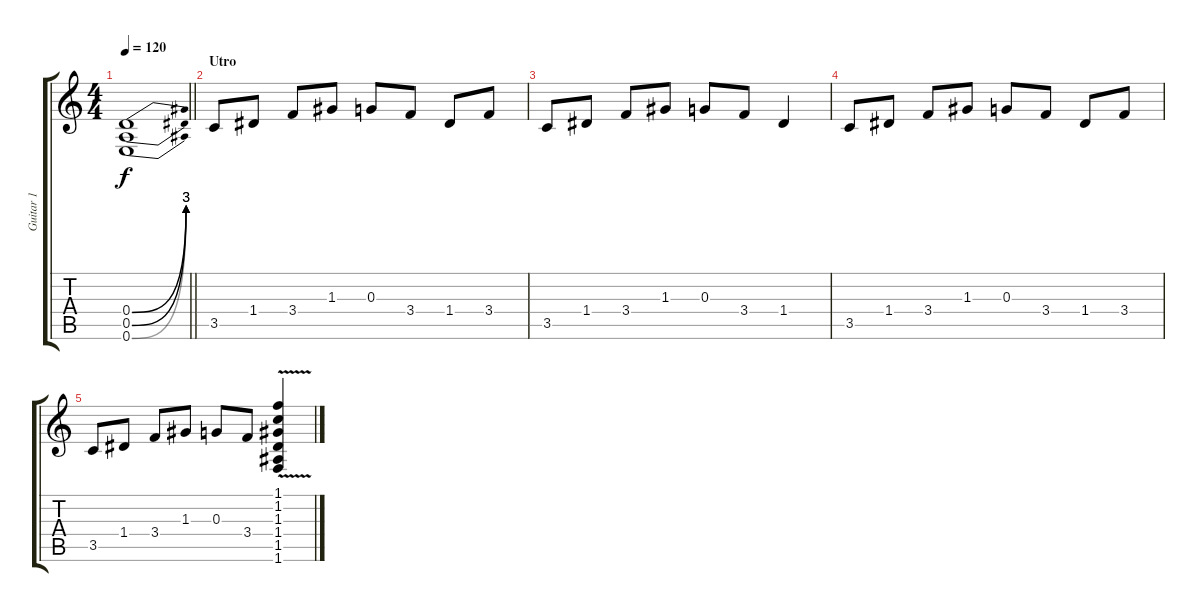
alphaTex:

\track ("Guitar 1" "Guitar 1") {instrument distortionguitar}
\staff {score tabs}
\tuning (E4 B3 G3 D3 A2 E2) {hide}
\ts (4 4)
\tempo 120
\clef g2
\barLineRight lightlight
\ks c
(0.4{be (bend 0 0 60 12) t} 0.5{be (bend 0 0 60 12) t} 0.6{be (bend 0 0 60 12) t}).1{dy f} |
\section ("" "Utro")
3.5.8 1.4.8 3.4.8 1.3.8 0.3.8 3.4.8 1.4.8 3.4.8 |
3.5.8 1.4.8 3.4.8 1.3.8 0.3.8 3.4.8 1.4.4 |
3.5.8 1.4.8 3.4.8 1.3.8 0.3.8 3.4.8 1.4.8 3.4.8 |
3.5.8 1.4.8 3.4.8 1.3.8 0.3.8 3.4.8 (1.1 1.2 1.3 1.4 1.5 1.6{v}).4
